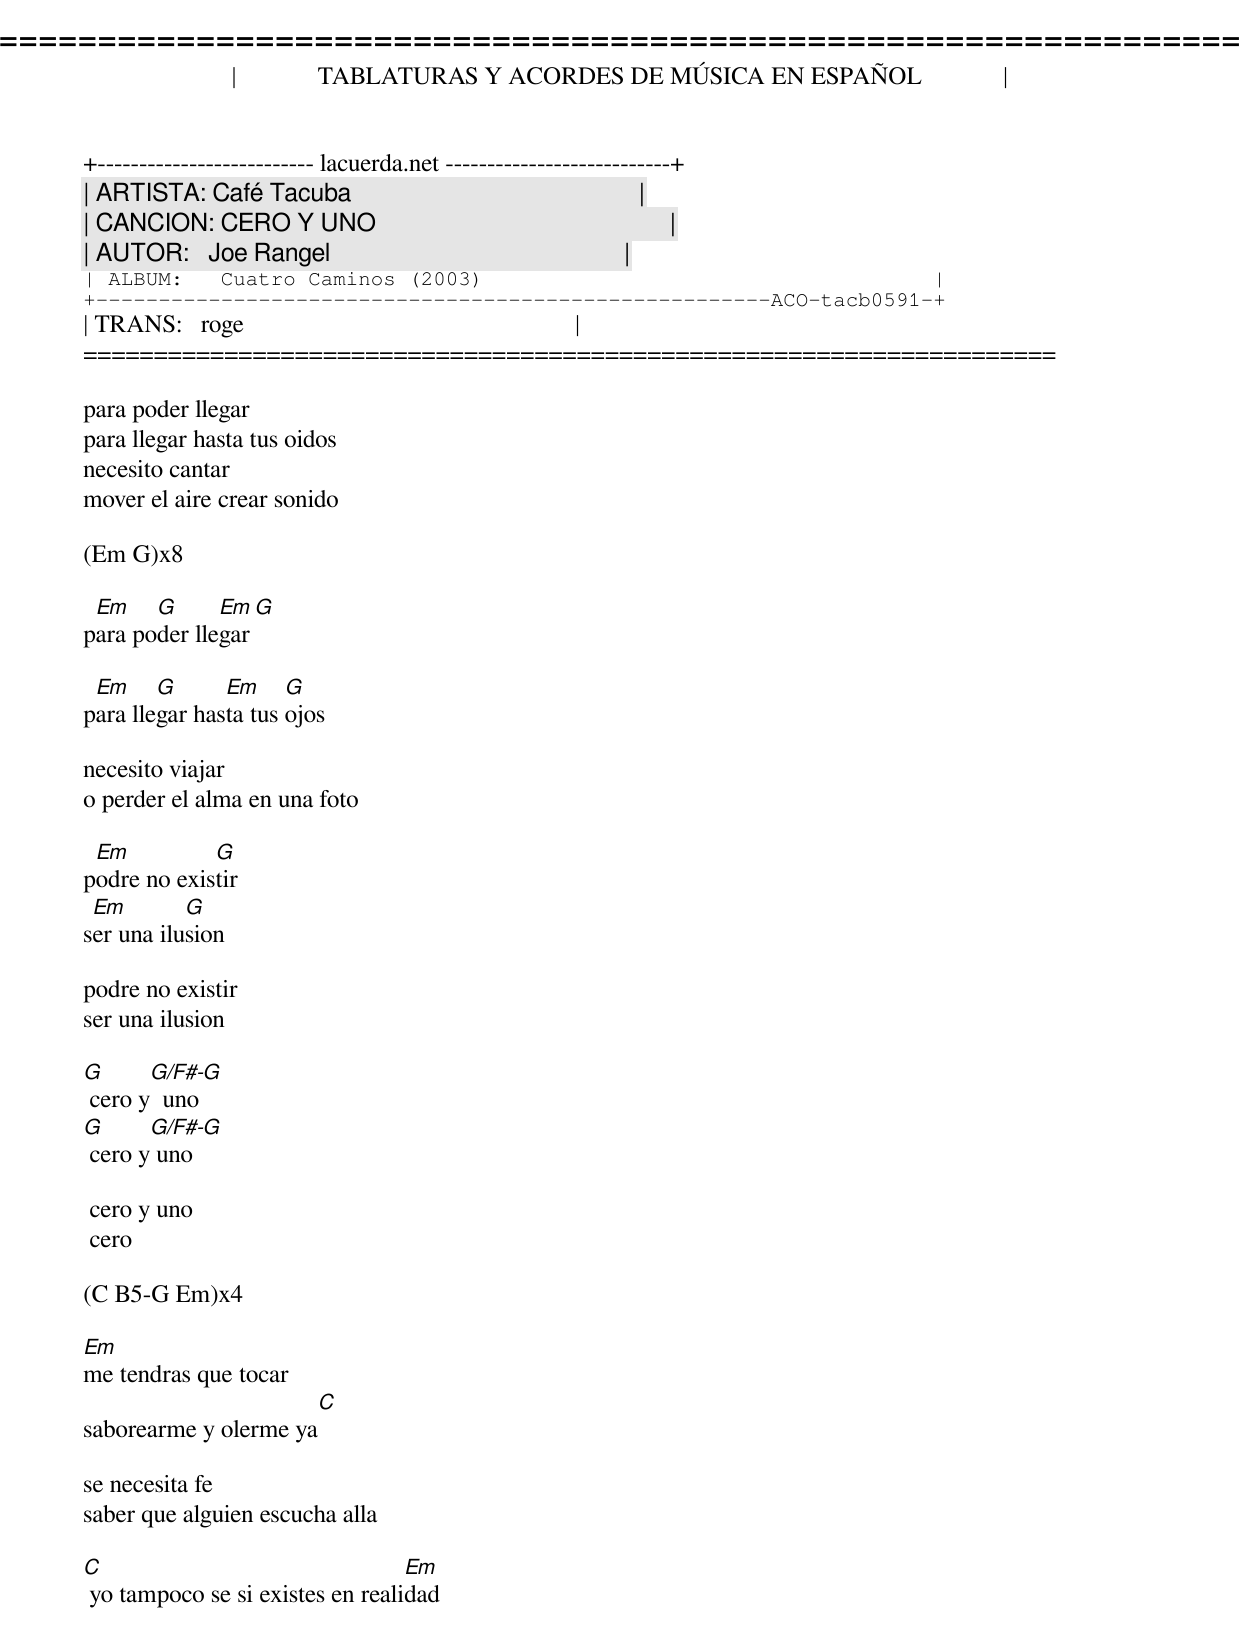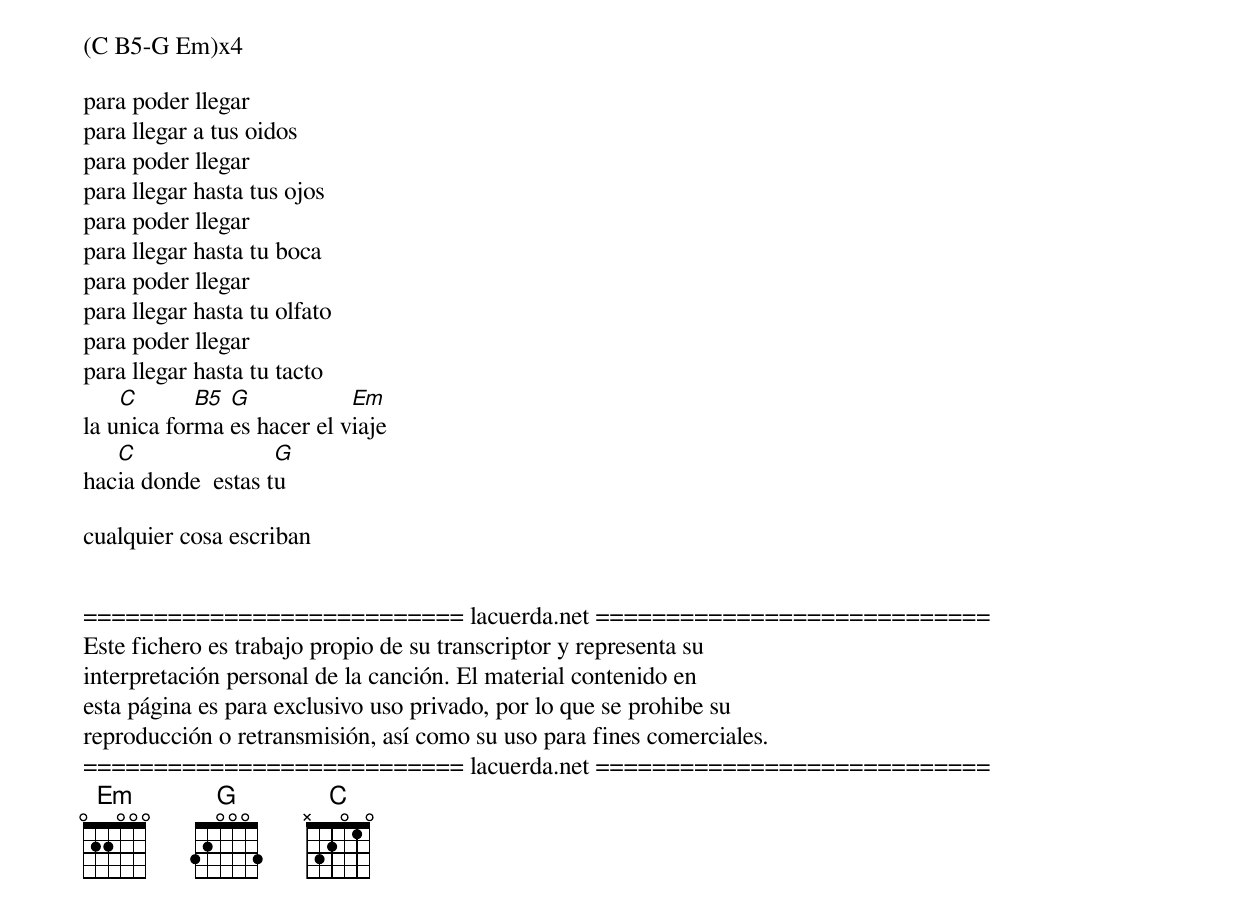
=====================================================================
|             TABLATURAS Y ACORDES DE MÚSICA EN ESPAÑOL             |
+-------------------------- lacuerda.net ---------------------------+
| ARTISTA: Café Tacuba                                              |
| CANCION: CERO Y UNO                                               |
| AUTOR:   Joe Rangel                                               |
| ALBUM:   Cuatro Caminos (2003)                                    |
+------------------------------------------------------ACO-tacb0591-+
| TRANS:   roge                                                     |
=====================================================================

para poder llegar
para llegar hasta tus oidos
necesito cantar
mover el aire crear sonido

(Em G)x8

 Em    G      Em  G
para poder llegar

 Em     G      Em     G
para llegar hasta tus ojos

necesito viajar
o perder el alma en una foto

 Em          G
podre no existir
 Em        G
ser una ilusion

podre no existir
ser una ilusion

G      G/F#-G
 cero y  uno
G      G/F#-G
 cero y uno

 cero y uno
 cero

(C B5-G Em)x4

Em
me tendras que tocar
                      C
saborearme y olerme ya

se necesita fe
saber que alguien escucha alla

C                                 Em
 yo tampoco se si existes en realidad

(C B5-G Em)x4

para poder llegar
para llegar a tus oidos
para poder llegar
para llegar hasta tus ojos
para poder llegar
para llegar hasta tu boca
para poder llegar
para llegar hasta tu olfato
para poder llegar
para llegar hasta tu tacto
    C       B5 G            Em
la unica forma es hacer el viaje
   C                G
hacia donde  estas tu

cualquier cosa escriban


=========================== lacuerda.net ============================
Este fichero es trabajo propio de su transcriptor y representa su
interpretación personal de la canción. El material contenido en
esta página es para exclusivo uso privado, por lo que se prohibe su
reproducción o retransmisión, así como su uso para fines comerciales.
=========================== lacuerda.net ============================
